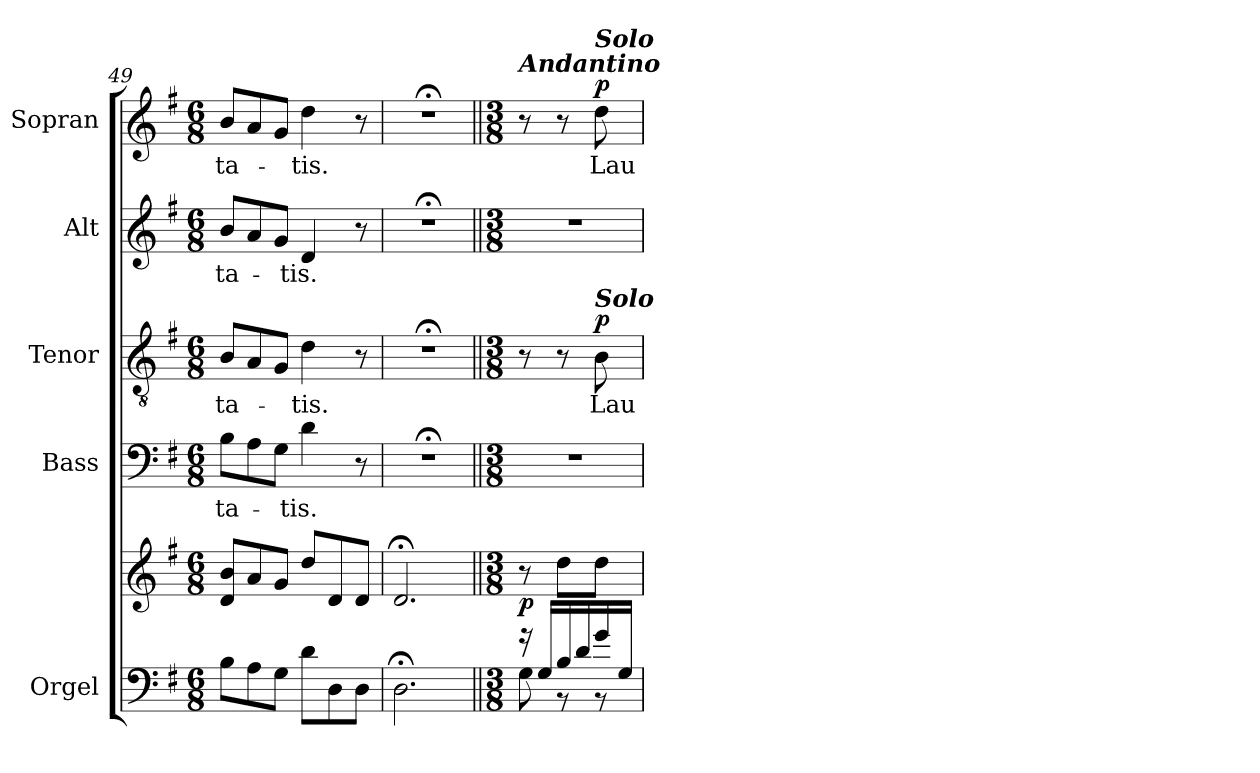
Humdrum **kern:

**kern	**kern	**dynam	**kern	**text	**kern	**text	**dynam	**kern	**text	**kern	**text	**dynam
*part5	*part5	*part5	*part4	*part4	*part3	*part3	*part3	*part2	*part2	*part1	*part1	*part1
*staff6	*staff5	*staff5/6	*staff4	*staff4	*staff3	*staff3	*staff3	*staff2	*staff2	*staff1	*staff1	*staff1
*I"Orgel	*	*	*I"Bass	*	*I"Tenor	*	*	*I"Alt	*	*I"Sopran	*	*
*I'Org.	*	*	*I'B.	*	*I'T.	*	*	*I'A.	*	*I'S.	*	*
*clefF4	*clefG2	*	*clefF4	*	*clefGv2	*	*	*clefG2	*	*clefG2	*	*
*k[f#]	*k[f#]	*	*k[f#]	*	*k[f#]	*	*	*k[f#]	*	*k[f#]	*	*
*G:	*G:	*	*G:	*	*G:	*	*	*G:	*	*G:	*	*
*M6/8	*M6/8	*	*M6/8	*	*M6/8	*	*	*M6/8	*	*M6/8	*	*
=49	=49	=49	=49	=49	=49	=49	=49	=49	=49	=49	=49	=49
!	!	!	!	!LO:LY:b	!	!LO:LY:b	!	!	!LO:LY:b	!	!LO:LY:b	!
8B\L	8d/ 8b/L	.	8B\L	-ta-	8B/L	-ta-	.	8b/L	-ta-	8b/L	-ta-	.
8A\	8a/	.	8A\	.	8A/	.	.	8a/	.	8a/	.	.
8G\J	8g/J	.	8G\J	.	8G/J	.	.	8g/J	.	8g/J	.	.
!	!	!	!	!LO:LY:b	!	!LO:LY:b	!	!	!LO:LY:b	!	!LO:LY:b	!
8d\L	8dd/L	.	4d\	-tis.	4d\	-tis.	.	4d/	-tis.	4dd\	-tis.	.
8D\	8d/	.	.	.	.	.	.	.	.	.	.	.
8D\J	8d/J	.	8r	.	8r	.	.	8r	.	8r	.	.
=50	=50	=50	=50	=50	=50	=50	=50	=50	=50	=50	=50	=50
!	!	!	!LO:N:vis=1	!	!LO:N:vis=1	!	!	!LO:N:vis=1	!	!LO:N:vis=1	!	!
2.D;<\	2.d;/	.	2.r;<	.	2.r;<	.	.	2.r;<	.	2.r;<	.	.
!!LO:PB:g=z
=51||	=51||	=51||	=51||	=51||	=51||	=51||	=51||	=51||	=51||	=51||	=51||	=51||
*M3/8	*M3/8	*	*M3/8	*	*M3/8	*	*	*M3/8	*	*M3/8	*	*
*^	*	*	*	*	*	*	*	*	*	*	*	*
!	!	!	!	!	!	!	!	!	!	!	!LO:TX:a:Bi:t=Andantino	!	!
!	!	!	!LO:DY:b	!	!	!	!	!	!	!	!	!	!
16rf	8G\	8r	p	4.r	.	8r	.	.	4.r	.	8r	.	.
16G/LL	.	.	.	.	.	.	.	.	.	.	.	.	.
16B/	8r	8dd\L	.	.	.	8r	.	.	.	.	8r	.	.
16d/	.	.	.	.	.	.	.	.	.	.	.	.	.
!	!	!	!	!	!	!	!	!	!	!	!LO:TX:a:Bi:t=Solo	!	!
!	!	!	!	!	!	!LO:TX:a:Bi:t=Solo	!	!	!	!	!	!	!
!	!	!	!	!	!	!	!LO:LY:b	!LO:DY:a	!	!	!	!LO:LY:b	!LO:DY:a
16g/	8r	8dd\J	.	.	.	8B\	Lau-	p	.	.	8dd\	Lau-	p
16G/JJ	.	.	.	.	.	.	.	.	.	.	.	.	.
*v	*v	*	*	*	*	*	*	*	*	*	*	*	*
=	=	=	=	=	=	=	=	=	=	=	=	=
*-	*-	*-	*-	*-	*-	*-	*-	*-	*-	*-	*-	*-
